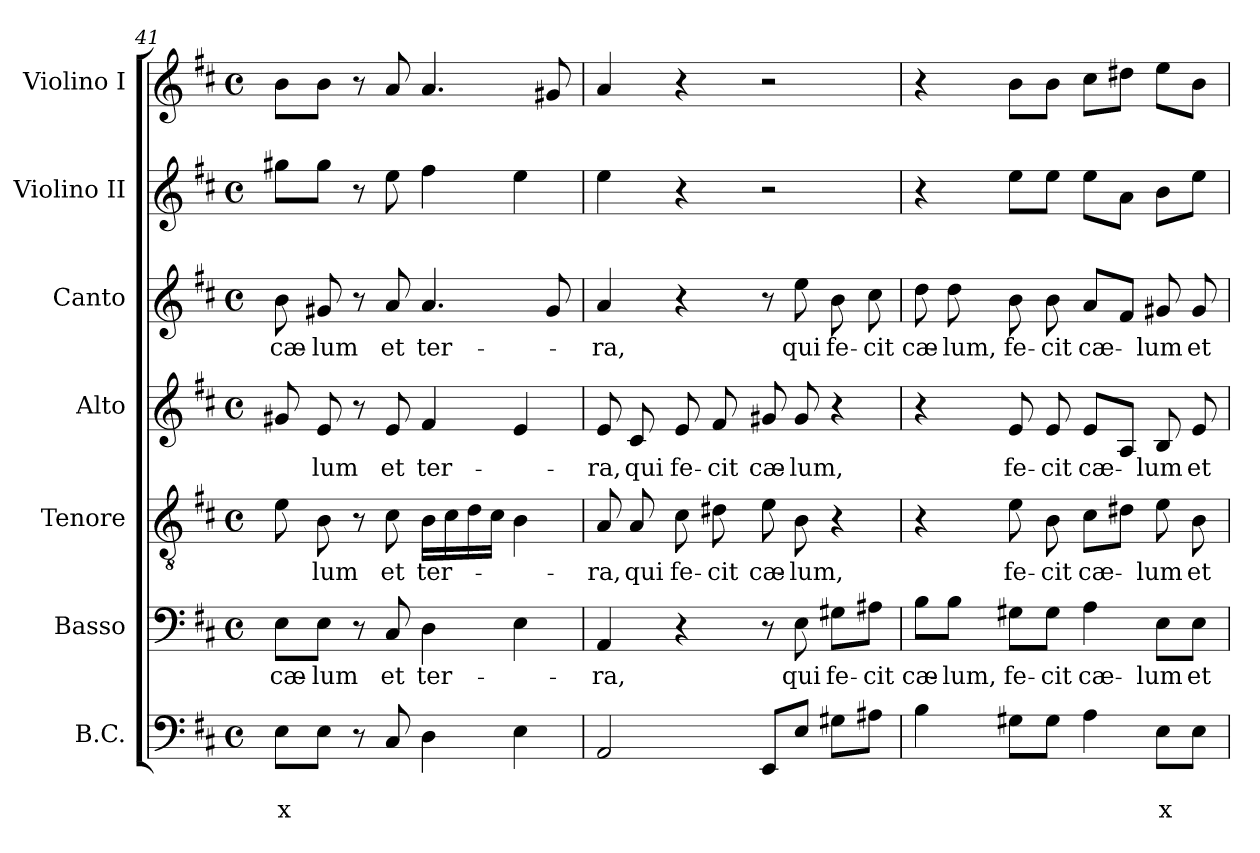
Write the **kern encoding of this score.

**kern	**text	**text	**kern	**text	**kern	**text	**kern	**text	**kern	**text	**kern	**kern
*part7	*part7	*part7	*part6	*part6	*part5	*part5	*part4	*part4	*part3	*part3	*part2	*part1
*staff7	*staff7	*staff7	*staff6	*staff6	*staff5	*staff5	*staff4	*staff4	*staff3	*staff3	*staff2	*staff1
*I"B.C.	*	*	*I"Basso	*	*I"Tenore	*	*I"Alto	*	*I"Canto	*	*I"Violino II	*I"Violino I
*I'BC	*	*	*I'B	*	*I'T	*	*I'A	*	*I'C	*	*I'Vln. II	*I'Vln. I
!!LO:LB:g=z
*clefF4	*	*	*clefF4	*	*clefGv2	*	*clefG2	*	*clefG2	*	*clefG2	*clefG2
*k[f#c#]	*	*	*k[f#c#]	*	*k[f#c#]	*	*k[f#c#]	*	*k[f#c#]	*	*k[f#c#]	*k[f#c#]
*D:	*	*	*D:	*	*D:	*	*D:	*	*D:	*	*D:	*D:
*M4/4	*	*	*M4/4	*	*M4/4	*	*M4/4	*	*M4/4	*	*M4/4	*M4/4
*met(c)	*	*	*met(c)	*	*met(c)	*	*met(c)	*	*met(c)	*	*met(c)	*met(c)
=41	=41	=41	=41	=41	=41	=41	=41	=41	=41	=41	=41	=41
!	!	!LO:LY:b	!	!	!	!	!	!	!	!	!	!
!	!	!	!	!LO:LY:b	!	!	!	!	!	!	!	!
!	!	!	!	!	!	!	!	!	!	!LO:LY:b	!	!
8E\L	.	x	8E\L	cæ-	8e\	.	8g#X/	.	8b\	cæ-	8gg#X\L	8b\L
!	!	!	!	!LO:LY:b	!	!	!	!	!	!	!	!
!	!	!	!	!	!	!LO:LY:b	!	!	!	!	!	!
!	!	!	!	!	!	!	!	!LO:LY:b	!	!	!	!
!	!	!	!	!	!	!	!	!	!	!LO:LY:b	!	!
8E\J	.	.	8E\J	-lum	8B\	-lum	8e/	-lum	8g#X/	-lum	8gg#\J	8b\J
8r	.	.	8r	.	8r	.	8r	.	8r	.	8r	8r
!	!	!	!	!LO:LY:b	!	!	!	!	!	!	!	!
!	!	!	!	!	!	!LO:LY:b	!	!	!	!	!	!
!	!	!	!	!	!	!	!	!LO:LY:b	!	!	!	!
!	!	!	!	!	!	!	!	!	!	!LO:LY:b	!	!
8C#/	.	.	8C#/	et	8c#\	et	8e/	et	8a/	et	8ee\	8a/
!	!	!	!	!LO:LY:b	!	!	!	!	!	!	!	!
!	!	!	!	!	!	!LO:LY:b	!	!	!	!	!	!
!	!	!	!	!	!	!	!	!LO:LY:b	!	!	!	!
!	!	!	!	!	!	!	!	!	!	!LO:LY:b	!	!
4D\	.	.	4D\	ter-	16B\LL	ter-	4f#/	ter-	4.a/	ter-	4ff#\	4.a/
.	.	.	.	.	16c#\	.	.	.	.	.	.	.
.	.	.	.	.	16d\	.	.	.	.	.	.	.
.	.	.	.	.	16c#\JJ	.	.	.	.	.	.	.
4E\	.	.	4E\	.	4B\	.	4e/	.	.	.	4ee\	.
.	.	.	.	.	.	.	.	.	8g#/	.	.	8g#X/
=42	=42	=42	=42	=42	=42	=42	=42	=42	=42	=42	=42	=42
!	!	!	!	!LO:LY:b	!	!	!	!	!	!	!	!
!	!	!	!	!	!	!LO:LY:b	!	!	!	!	!	!
!	!	!	!	!	!	!	!	!LO:LY:b	!	!	!	!
!	!	!	!	!	!	!	!	!	!	!LO:LY:b	!	!
2AA/	.	.	4AA/	-ra,	8A/	-ra,	8e/	-ra,	4a/	-ra,	4ee\	4a/
!	!	!	!	!	!	!LO:LY:b	!	!	!	!	!	!
!	!	!	!	!	!	!	!	!LO:LY:b	!	!	!	!
.	.	.	.	.	8A/	qui	8c#/	qui	.	.	.	.
!	!	!	!	!	!	!LO:LY:b	!	!	!	!	!	!
!	!	!	!	!	!	!	!	!LO:LY:b	!	!	!	!
.	.	.	4r	.	8c#\	fe-	8e/	fe-	4r	.	4r	4r
!	!	!	!	!	!	!LO:LY:b	!	!	!	!	!	!
!	!	!	!	!	!	!	!	!LO:LY:b	!	!	!	!
.	.	.	.	.	8d#X\	-cit	8f#/	-cit	.	.	.	.
!	!	!	!	!	!	!LO:LY:b	!	!	!	!	!	!
!	!	!	!	!	!	!	!	!LO:LY:b	!	!	!	!
8EE/L	.	.	8r	.	8e\	cæ-	8g#X/	cæ-	8r	.	2r	2r
!	!	!	!	!LO:LY:b	!	!	!	!	!	!	!	!
!	!	!	!	!	!	!LO:LY:b	!	!	!	!	!	!
!	!	!	!	!	!	!	!	!LO:LY:b	!	!	!	!
!	!	!	!	!	!	!	!	!	!	!LO:LY:b	!	!
8E/J	.	.	8E\	qui	8B\	-lum,	8g#/	-lum,	8ee\	qui	.	.
!	!	!	!	!LO:LY:b	!	!	!	!	!	!	!	!
!	!	!	!	!	!	!	!	!	!	!LO:LY:b	!	!
8G#X\L	.	.	8G#X\L	fe-	4r	.	4r	.	8b\	fe-	.	.
!	!	!	!	!LO:LY:b	!	!	!	!	!	!	!	!
!	!	!	!	!	!	!	!	!	!	!LO:LY:b	!	!
8A#X\J	.	.	8A#X\J	-cit	.	.	.	.	8cc#\	-cit	.	.
=43	=43	=43	=43	=43	=43	=43	=43	=43	=43	=43	=43	=43
!	!	!	!	!LO:LY:b	!	!	!	!	!	!	!	!
!	!	!	!	!	!	!	!	!	!	!LO:LY:b	!	!
4B\	.	.	8B\L	cæ-	4r	.	4r	.	8dd\	cæ-	4r	4r
!	!	!	!	!LO:LY:b	!	!	!	!	!	!	!	!
!	!	!	!	!	!	!	!	!	!	!LO:LY:b	!	!
.	.	.	8B\J	-lum,	.	.	.	.	8dd\	-lum,	.	.
!	!	!	!	!LO:LY:b	!	!	!	!	!	!	!	!
!	!	!	!	!	!	!LO:LY:b	!	!	!	!	!	!
!	!	!	!	!	!	!	!	!LO:LY:b	!	!	!	!
!	!	!	!	!	!	!	!	!	!	!LO:LY:b	!	!
8G#X\L	.	.	8G#X\L	fe-	8e\	fe-	8e/	fe-	8b\	fe-	8ee\L	8b\L
!	!	!	!	!LO:LY:b	!	!	!	!	!	!	!	!
!	!	!	!	!	!	!LO:LY:b	!	!	!	!	!	!
!	!	!	!	!	!	!	!	!LO:LY:b	!	!	!	!
!	!	!	!	!	!	!	!	!	!	!LO:LY:b	!	!
8G#\J	.	.	8G#\J	-cit	8B\	-cit	8e/	-cit	8b\	-cit	8ee\J	8b\J
!	!	!	!	!LO:LY:b	!	!	!	!	!	!	!	!
!	!	!	!	!	!	!LO:LY:b	!	!	!	!	!	!
!	!	!	!	!	!	!	!	!LO:LY:b	!	!	!	!
!	!	!	!	!	!	!	!	!	!	!LO:LY:b	!	!
4A\	.	.	4A\	cæ-	8c#\L	cæ-	8e/L	cæ-	8a/L	cæ-	8ee\L	8cc#\L
.	.	.	.	.	8d#X\J	.	8A/J	.	8f#/J	.	8a\J	8dd#X\J
!	!	!LO:LY:b	!	!	!	!	!	!	!	!	!	!
!	!	!	!	!LO:LY:b	!	!	!	!	!	!	!	!
!	!	!	!	!	!	!LO:LY:b	!	!	!	!	!	!
!	!	!	!	!	!	!	!	!LO:LY:b	!	!	!	!
!	!	!	!	!	!	!	!	!	!	!LO:LY:b	!	!
8E\L	.	x	8E\L	-lum	8e\	-lum	8B/	-lum	8g#X/	-lum	8b\L	8ee\L
!	!	!	!	!LO:LY:b	!	!	!	!	!	!	!	!
!	!	!	!	!	!	!LO:LY:b	!	!	!	!	!	!
!	!	!	!	!	!	!	!	!LO:LY:b	!	!	!	!
!	!	!	!	!	!	!	!	!	!	!LO:LY:b	!	!
8E\J	.	.	8E\J	et	8B\	et	8e/	et	8g#/	et	8ee\J	8b\J
=	=	=	=	=	=	=	=	=	=	=	=	=
*-	*-	*-	*-	*-	*-	*-	*-	*-	*-	*-	*-	*-
